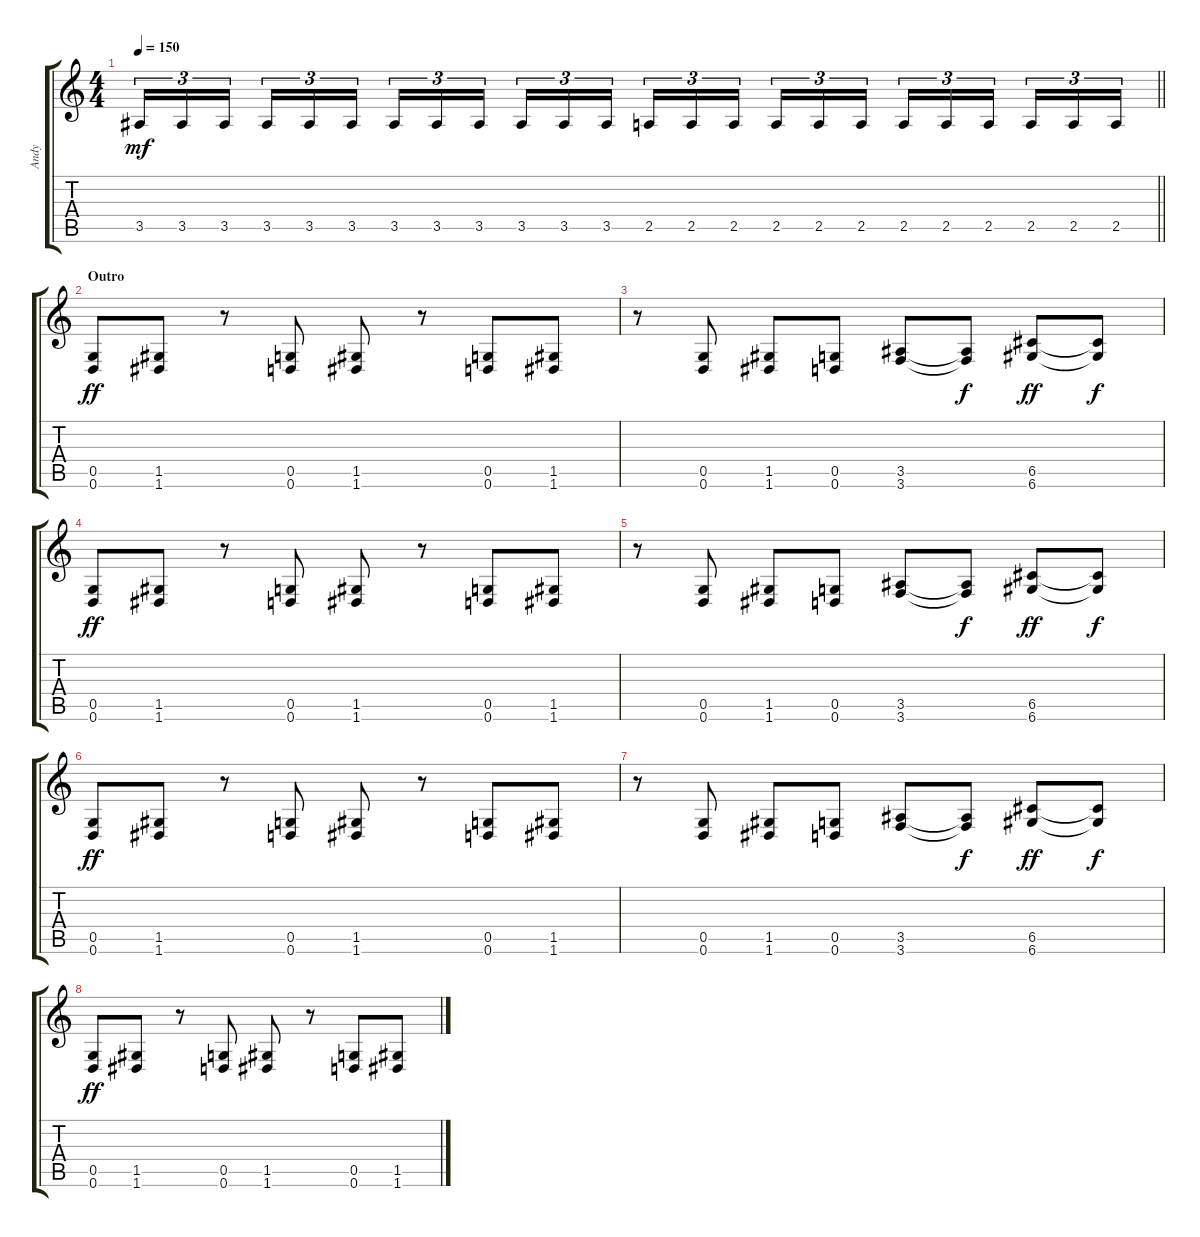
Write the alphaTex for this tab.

\track ("Andy" "Andy") {instrument electricguitarjazz}
\staff {score tabs}
\tuning (D4 A3 F3 C3 G2 D2) {hide}
\ts (4 4)
\tempo 150
\clef g2
\barLineRight lightlight
\ks c
3.5.16{tu (3 2) dy mf} 3.5.16{tu (3 2)} 3.5.16{tu (3 2) beam splitsecondary} 3.5.16{tu (3 2)} 3.5.16{tu (3 2)} 3.5.16{tu (3 2)} 3.5.16{tu (3 2)} 3.5.16{tu (3 2)} 3.5.16{tu (3 2) beam splitsecondary} 3.5.16{tu (3 2)} 3.5.16{tu (3 2)} 3.5.16{tu (3 2)} 2.5.16{tu (3 2)} 2.5.16{tu (3 2)} 2.5.16{tu (3 2) beam splitsecondary} 2.5.16{tu (3 2)} 2.5.16{tu (3 2)} 2.5.16{tu (3 2)} 2.5.16{tu (3 2)} 2.5.16{tu (3 2)} 2.5.16{tu (3 2) beam splitsecondary} 2.5.16{tu (3 2)} 2.5.16{tu (3 2)} 2.5.16{tu (3 2)} |
\section ("" "Outro")
(0.5 0.6).8{dy ff} (1.5 1.6).8 r.8 (0.5 0.6).8 (1.5 1.6).8 r.8 (0.5 0.6).8 (1.5 1.6).8 |
r.8 (0.5 0.6).8 (1.5 1.6).8 (0.5 0.6).8 (3.5 3.6).8 (3.5{t} 3.6{t}).8{dy f} (6.5 6.6).8{dy ff} (6.5{t} 6.6{t}).8{dy f} |
(0.5 0.6).8{dy ff} (1.5 1.6).8 r.8 (0.5 0.6).8 (1.5 1.6).8 r.8 (0.5 0.6).8 (1.5 1.6).8 |
r.8 (0.5 0.6).8 (1.5 1.6).8 (0.5 0.6).8 (3.5 3.6).8 (3.5{t} 3.6{t}).8{dy f} (6.5 6.6).8{dy ff} (6.5{t} 6.6{t}).8{dy f} |
(0.5 0.6).8{dy ff} (1.5 1.6).8 r.8 (0.5 0.6).8 (1.5 1.6).8 r.8 (0.5 0.6).8 (1.5 1.6).8 |
r.8 (0.5 0.6).8 (1.5 1.6).8 (0.5 0.6).8 (3.5 3.6).8 (3.5{t} 3.6{t}).8{dy f} (6.5 6.6).8{dy ff} (6.5{t} 6.6{t}).8{dy f} |
(0.5 0.6).8{dy ff} (1.5 1.6).8 r.8 (0.5 0.6).8 (1.5 1.6).8 r.8 (0.5 0.6).8 (1.5 1.6).8
